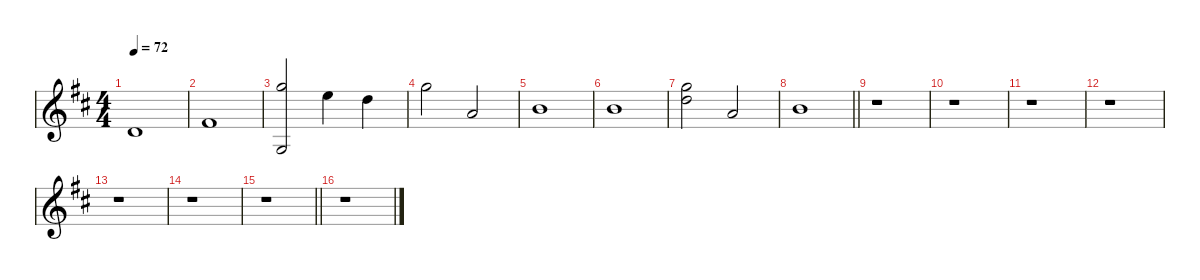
\defaultSystemsLayout 4
\hideDynamics
\bracketExtendMode nobrackets
\singleTrackTrackNamePolicy hidden
\multiTrackTrackNamePolicy hidden
\otherSystemsTrackNameOrientation horizontal
\track ("Sax" "sax.") {instrument tenorsax}
\staff {score}
\tuning (E4 B3 G3 D3 A2 E2)
\displaytranspose 14
\ts (4 4)
\tempo 72
\clef g2
\ks d
3.5{acc forcenatural}.1{dy f beam Up} |
2.4{acc #}.1{beam Up} |
(1.1{acc forcenatural} 1.6{acc forcenatural}).2{dy mf beam Up} 3.2{acc forcenatural}.4{dy f beam Down} 1.2{acc forcenatural}.4{dy mf beam Down} |
1.1{acc forcenatural}.2{dy f beam Down} 0.3{acc forcenatural}.2{beam Up} |
2.3{acc forcenatural}.1{beam Down} |
2.3{acc forcenatural}.1{beam Down} |
(1.1{acc forcenatural} 1.2{acc forcenatural}).2{beam Down} 0.3{acc forcenatural}.2{beam Up} |
\barLineRight lightlight
2.3{acc forcenatural}.1{beam Down} |
r.1{beam Down} |
r.1{beam Down} |
r.1{beam Down} |
r.1{beam Down} |
r.1{beam Down} |
r.1{beam Down} |
\barLineRight lightlight
r.1{beam Down} |
r.1{beam Down}
